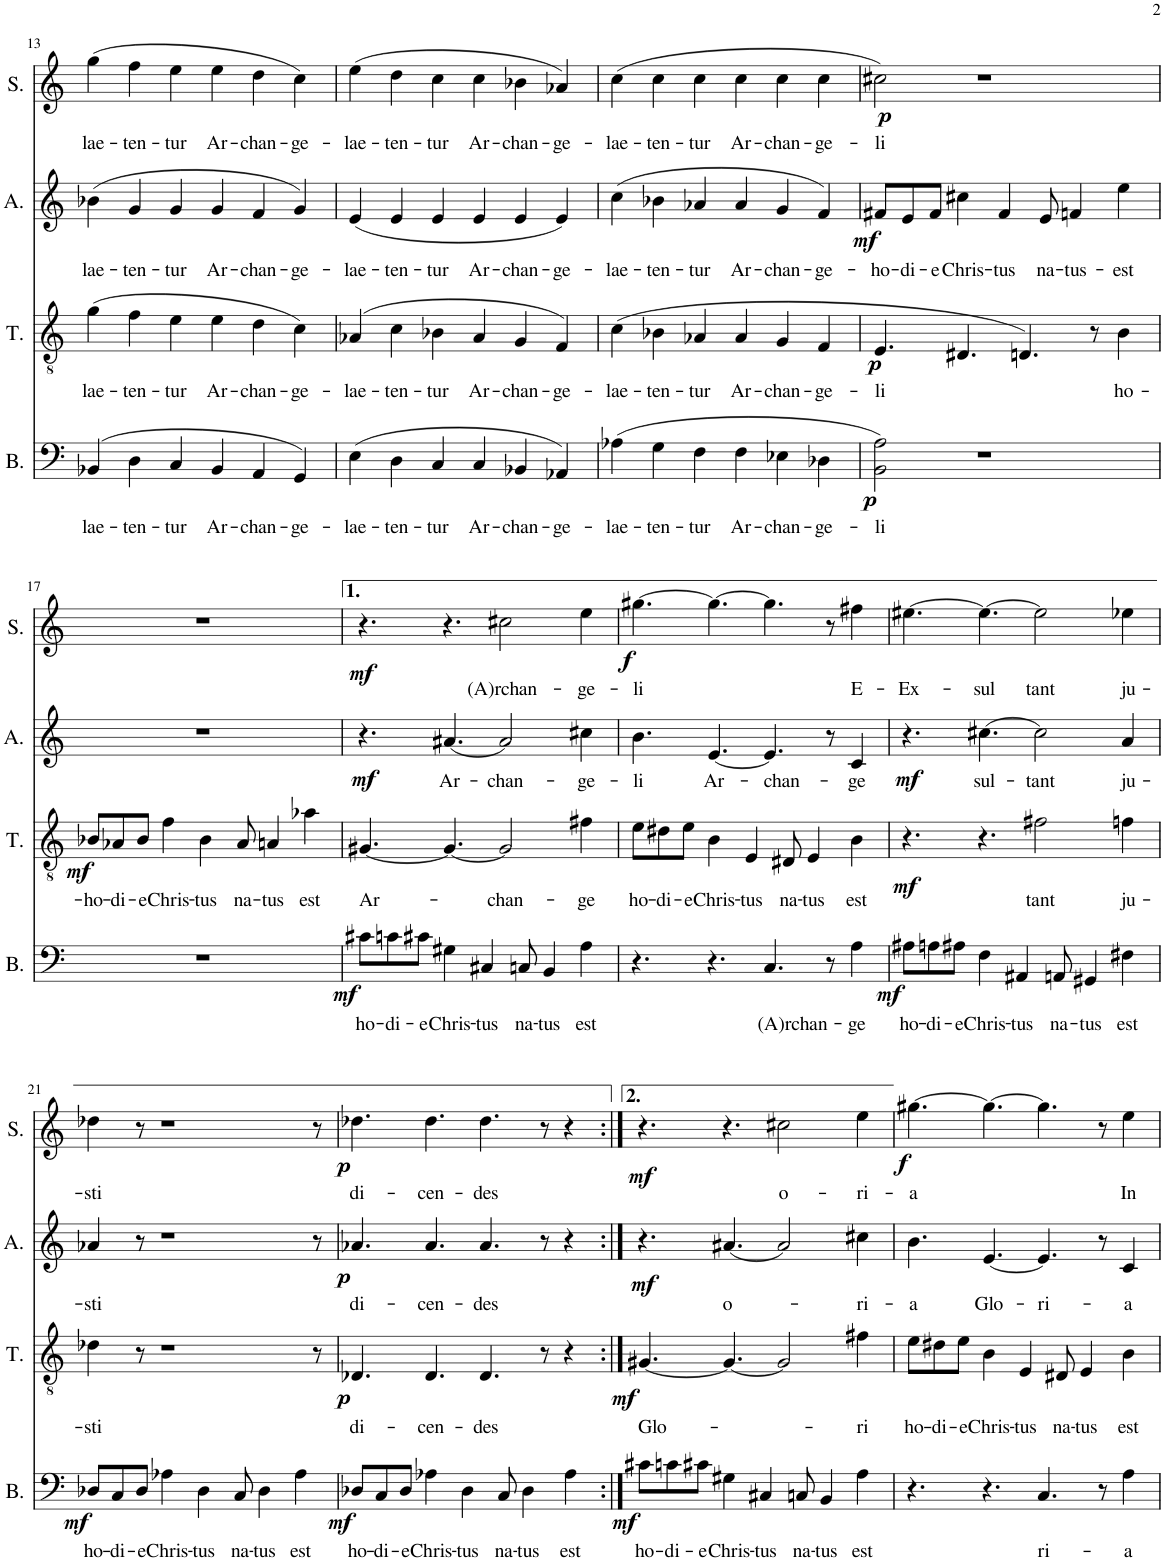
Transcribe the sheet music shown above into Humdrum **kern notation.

**kern	**text	**dynam	**kern	**text	**dynam	**kern	**text	**dynam	**kern	**text	**dynam
*part4	*part4	*part4	*part3	*part3	*part3	*part2	*part2	*part2	*part1	*part1	*part1
*staff4	*staff4	*staff4	*staff3	*staff3	*staff3	*staff2	*staff2	*staff2	*staff1	*staff1	*staff1
*I"Bass	*	*	*I"Tenor	*	*	*I"Alto	*	*	*I"Soprano	*	*
*I'B.	*	*	*I'T.	*	*	*I'A.	*	*	*I'S.	*	*
!!LO:PB:g=z
*clefF4	*	*	*clefGv2	*	*	*clefG2	*	*	*clefG2	*	*
*k[]	*	*	*k[]	*	*	*k[]	*	*	*k[]	*	*
*M6/4	*	*	*M6/4	*	*	*M6/4	*	*	*M6/4	*	*
=13	=13	=13	=13	=13	=13	=13	=13	=13	=13	=13	=13
!	!LO:LY:b	!	!	!LO:LY:b	!	!	!LO:LY:b	!	!	!LO:LY:b	!
(4BB-X/	-lae-	.	(4g\	lae-	.	(4b-X\	lae-	.	(4gg\	lae-	.
!	!LO:LY:b	!	!	!LO:LY:b	!	!	!LO:LY:b	!	!	!LO:LY:b	!
4D\	-ten-	.	4f\	-ten-	.	4g/	-ten-	.	4ff\	-ten-	.
!	!LO:LY:b	!	!	!LO:LY:b	!	!	!LO:LY:b	!	!	!LO:LY:b	!
4C/	-tur	.	4e\	-tur	.	4g/	-tur	.	4ee\	-tur	.
!	!LO:LY:b	!	!	!LO:LY:b	!	!	!LO:LY:b	!	!	!LO:LY:b	!
4BB-/	Ar-	.	4e\	Ar-	.	4g/	Ar-	.	4ee\	Ar-	.
!	!LO:LY:b	!	!	!LO:LY:b	!	!	!LO:LY:b	!	!	!LO:LY:b	!
4AA/	-chan-	.	4d\	-chan-	.	4f/	-chan-	.	4dd\	-chan-	.
!	!LO:LY:b	!	!	!LO:LY:b	!	!	!LO:LY:b	!	!	!LO:LY:b	!
4GG/)	-ge-	.	4c\)	-ge-	.	4g/)	-ge-	.	4cc\)	-ge-	.
=14	=14	=14	=14	=14	=14	=14	=14	=14	=14	=14	=14
!	!LO:LY:b	!	!	!LO:LY:b	!	!	!LO:LY:b	!	!	!LO:LY:b	!
(4E\	-lae-	.	(4A-X/	-lae-	.	(4e/	-lae-	.	(4ee\	-lae-	.
!	!LO:LY:b	!	!	!LO:LY:b	!	!	!LO:LY:b	!	!	!LO:LY:b	!
4D\	-ten-	.	4c\	-ten-	.	4e/	-ten-	.	4dd\	-ten-	.
!	!LO:LY:b	!	!	!LO:LY:b	!	!	!LO:LY:b	!	!	!LO:LY:b	!
4C/	-tur	.	4B-X\	-tur	.	4e/	-tur	.	4cc\	-tur	.
!	!LO:LY:b	!	!	!LO:LY:b	!	!	!LO:LY:b	!	!	!LO:LY:b	!
4C/	Ar-	.	4A-/	Ar-	.	4e/	Ar-	.	4cc\	Ar-	.
!	!LO:LY:b	!	!	!LO:LY:b	!	!	!LO:LY:b	!	!	!LO:LY:b	!
4BB-X/	-chan-	.	4G/	-chan-	.	4e/	-chan-	.	4b-X\	-chan-	.
!	!LO:LY:b	!	!	!LO:LY:b	!	!	!LO:LY:b	!	!	!LO:LY:b	!
4AA-X/)	-ge-	.	4F/)	-ge-	.	4e/)	-ge-	.	4a-X/)	-ge-	.
=15	=15	=15	=15	=15	=15	=15	=15	=15	=15	=15	=15
!	!LO:LY:b	!	!	!LO:LY:b	!	!	!LO:LY:b	!	!	!LO:LY:b	!
(4A-X\	lae-	.	(4c\	-lae-	.	(4cc\	-lae-	.	(4cc\	-lae-	.
!	!LO:LY:b	!	!	!LO:LY:b	!	!	!LO:LY:b	!	!	!LO:LY:b	!
4G\	-ten-	.	4B-X\	-ten-	.	4b-X\	-ten-	.	4cc\	-ten-	.
!	!LO:LY:b	!	!	!LO:LY:b	!	!	!LO:LY:b	!	!	!LO:LY:b	!
4F\	-tur	.	4A-X/	-tur	.	4a-X/	-tur	.	4cc\	-tur	.
!	!LO:LY:b	!	!	!LO:LY:b	!	!	!LO:LY:b	!	!	!LO:LY:b	!
4F\	Ar-	.	4A-/	Ar-	.	4a-/	Ar-	.	4cc\	Ar-	.
!	!LO:LY:b	!	!	!LO:LY:b	!	!	!LO:LY:b	!	!	!LO:LY:b	!
4E-X\	-chan-	.	4G/	-chan-	.	4g/	-chan-	.	4cc\	-chan-	.
!	!LO:LY:b	!	!	!LO:LY:b	!	!	!LO:LY:b	!	!	!LO:LY:b	!
4D-X\	-ge-	.	4F/	-ge-	.	4f/)	-ge-	.	4cc\	-ge-	.
=16	=16	=16	=16	=16	=16	=16	=16	=16	=16	=16	=16
!	!LO:LY:b	!LO:DY:b	!	!LO:LY:b	!LO:DY:b	!	!LO:LY:b	!LO:DY:b	!	!LO:LY:b	!LO:DY:b
2BB\ 2A\)	-li	p	4.E/	-li	p	8f#X/L	ho-	mf	2cc#X\)	-li	p
!	!	!	!	!	!	!	!LO:LY:b	!	!	!	!
.	.	.	.	.	.	8e/	-di-	.	.	.	.
!	!	!	!	!	!	!	!LO:LY:b	!	!	!	!
.	.	.	.	.	.	8f#/J	-e	.	.	.	.
!	!	!	!	!	!	!	!LO:LY:b	!	!	!	!
.	.	.	4.D#X/	.	.	4cc#X\	Chris-	.	.	.	.
1r	.	.	.	.	.	.	.	.	1r	.	.
!	!	!	!	!	!	!	!LO:LY:b	!	!	!	!
.	.	.	.	.	.	4f#/	-tus	.	.	.	.
.	.	.	4.Dn/)	.	.	.	.	.	.	.	.
!	!	!	!	!	!	!	!LO:LY:b	!	!	!	!
.	.	.	.	.	.	8e/	na-	.	.	.	.
!	!	!	!	!	!	!	!LO:LY:b	!	!	!	!
.	.	.	.	.	.	4fn/	-tus-	.	.	.	.
.	.	.	8r	.	.	.	.	.	.	.	.
!	!	!	!	!LO:LY:b	!	!	!LO:LY:b	!	!	!	!
.	.	.	4B\	ho-	.	4ee\	-est	.	.	.	.
!!LO:LB:g=z
=17	=17	=17	=17	=17	=17	=17	=17	=17	=17	=17	=17
!	!	!	!	!LO:LY:b	!LO:DY:b	!	!	!	!	!	!
1.r	.	.	8B-X/L	-ho-	mf	1.r	.	.	1.r	.	.
!	!	!	!	!LO:LY:b	!	!	!	!	!	!	!
.	.	.	8A-X/	-di-	.	.	.	.	.	.	.
!	!	!	!	!LO:LY:b	!	!	!	!	!	!	!
.	.	.	8B-/J	-e	.	.	.	.	.	.	.
!	!	!	!	!LO:LY:b	!	!	!	!	!	!	!
.	.	.	4f\	Chris-	.	.	.	.	.	.	.
!	!	!	!	!LO:LY:b	!	!	!	!	!	!	!
.	.	.	4B-\	-tus	.	.	.	.	.	.	.
!	!	!	!	!LO:LY:b	!	!	!	!	!	!	!
.	.	.	8A-/	na-	.	.	.	.	.	.	.
!	!	!	!	!LO:LY:b	!	!	!	!	!	!	!
.	.	.	4An/	-tus	.	.	.	.	.	.	.
!	!	!	!	!LO:LY:b	!	!	!	!	!	!	!
.	.	.	4a-X\	est	.	.	.	.	.	.	.
2r	.	.	2ryy	.	.	2ryy	.	.	2ryy	.	.
=18	=18	=18	=18	=18	=18	=18	=18	=18	=18	=18	=18
!	!LO:LY:b	!LO:DY:b	!	!LO:LY:b	!	!	!	!LO:DY:b	!	!	!LO:DY:b
8c#X\L	ho-	mf	[4.G#X/	Ar-	.	4.r	.	mf	4.r	.	mf
!	!LO:LY:b	!	!	!	!	!	!	!	!	!	!
8cn\	-di-	.	.	.	.	.	.	.	.	.	.
!	!LO:LY:b	!	!	!	!	!	!	!	!	!	!
8c#X\J	-e	.	.	.	.	.	.	.	.	.	.
!	!LO:LY:b	!	!	!	!	!	!LO:LY:b	!	!	!	!
4G#X\	Chris-	.	4.G#/_	.	.	[4.a#X/	Ar-	.	4.r	.	.
!	!LO:LY:b	!	!	!	!	!	!	!	!	!	!
4C#X/	-tus	.	.	.	.	.	.	.	.	.	.
!	!	!	!	!LO:LY:b	!	!	!LO:LY:b	!	!	!LO:LY:b	!
.	.	.	2G#/]	chan-	.	2a#/]	-chan-	.	2cc#X\	(A)rchan-	.
!	!LO:LY:b	!	!	!	!	!	!	!	!	!	!
8Cn/	na-	.	.	.	.	.	.	.	.	.	.
!	!LO:LY:b	!	!	!	!	!	!	!	!	!	!
4BB/	-tus	.	.	.	.	.	.	.	.	.	.
!	!LO:LY:b	!	!	!LO:LY:b	!	!	!LO:LY:b	!	!	!LO:LY:b	!
4A\	est	.	4f#X\	-ge	.	4cc#X\	-ge-	.	4ee\	-ge-	.
=19	=19	=19	=19	=19	=19	=19	=19	=19	=19	=19	=19
!	!	!	!	!LO:LY:b	!	!	!LO:LY:b	!	!	!LO:LY:b	!LO:DY:b
4.r	.	.	8e\L	ho-	.	4.b\	-li	.	[4.gg#X\	-li	f
!	!	!	!	!LO:LY:b	!	!	!	!	!	!	!
.	.	.	8d#X\	-di-	.	.	.	.	.	.	.
!	!	!	!	!LO:LY:b	!	!	!	!	!	!	!
.	.	.	8e\J	-e	.	.	.	.	.	.	.
!	!	!	!	!LO:LY:b	!	!	!LO:LY:b	!	!	!	!
4.r	.	.	4B\	Chris-	.	[4.e/	Ar-	.	4.gg#\_	.	.
!	!	!	!	!LO:LY:b	!	!	!	!	!	!	!
.	.	.	4E/	-tus	.	.	.	.	.	.	.
!	!LO:LY:b	!	!	!	!	!	!LO:LY:b	!	!	!	!
4.C/	(A)rchan-	.	.	.	.	4.e/]	-chan-	.	4.gg#\]	.	.
!	!	!	!	!LO:LY:b	!	!	!	!	!	!	!
.	.	.	8D#X/	na-	.	.	.	.	.	.	.
!	!	!	!	!LO:LY:b	!	!	!	!	!	!	!
.	.	.	4E/	-tus	.	.	.	.	.	.	.
8r	.	.	.	.	.	8r	.	.	8r	.	.
!	!LO:LY:b	!	!	!LO:LY:b	!	!	!LO:LY:b	!	!	!LO:LY:b	!
4A\	-ge	.	4B\	est	.	4c/	-ge	.	4ff#X\	E-	.
=20	=20	=20	=20	=20	=20	=20	=20	=20	=20	=20	=20
!	!LO:LY:b	!LO:DY:b	!	!	!LO:DY:b	!	!	!LO:DY:b	!	!LO:LY:b	!
8A#X\L	ho-	mf	4.r	.	mf	4.r	.	mf	[4.ee#X\	-Ex-	.
!	!LO:LY:b	!	!	!	!	!	!	!	!	!	!
8An\	-di-	.	.	.	.	.	.	.	.	.	.
!	!LO:LY:b	!	!	!	!	!	!	!	!	!	!
8A#X\J	-e	.	.	.	.	.	.	.	.	.	.
!	!LO:LY:b	!	!	!	!	!	!LO:LY:b	!	!	!LO:LY:b	!
4F\	Chris-	.	4.r	.	.	[4.cc#X\	sul-	.	4.ee#\_	sul	.
!	!LO:LY:b	!	!	!	!	!	!	!	!	!	!
4AA#X/	-tus	.	.	.	.	.	.	.	.	.	.
!	!	!	!	!LO:LY:b	!	!	!LO:LY:b	!	!	!LO:LY:b	!
.	.	.	2f#X\	tant	.	2cc#\]	-tant	.	2ee#\]	tant	.
!	!LO:LY:b	!	!	!	!	!	!	!	!	!	!
8AAn/	na-	.	.	.	.	.	.	.	.	.	.
!	!LO:LY:b	!	!	!	!	!	!	!	!	!	!
4GG#X/	-tus	.	.	.	.	.	.	.	.	.	.
!	!LO:LY:b	!	!	!LO:LY:b	!	!	!LO:LY:b	!	!	!LO:LY:b	!
4F#X\	est	.	4fn\	ju-	.	4a/	ju-	.	4ee-X\	ju-	.
!!LO:LB:g=z
=21	=21	=21	=21	=21	=21	=21	=21	=21	=21	=21	=21
!	!LO:LY:b	!LO:DY:b	!	!LO:LY:b	!	!	!LO:LY:b	!	!	!LO:LY:b	!
8D-X/L	ho-	mf	4d-X\	-sti	.	4a-X/	-sti	.	4dd-X\	-sti	.
!	!LO:LY:b	!	!	!	!	!	!	!	!	!	!
8C/	-di-	.	.	.	.	.	.	.	.	.	.
!	!LO:LY:b	!	!	!	!	!	!	!	!	!	!
8D-/J	-e	.	8r	.	.	8r	.	.	8r	.	.
!	!LO:LY:b	!	!	!	!	!	!	!	!	!	!
4A-X\	Chris-	.	1r	.	.	1r	.	.	1r	.	.
!	!LO:LY:b	!	!	!	!	!	!	!	!	!	!
4D-\	-tus	.	.	.	.	.	.	.	.	.	.
!	!LO:LY:b	!	!	!	!	!	!	!	!	!	!
8C/	na-	.	.	.	.	.	.	.	.	.	.
!	!LO:LY:b	!	!	!	!	!	!	!	!	!	!
4D-\	-tus	.	.	.	.	.	.	.	.	.	.
!	!LO:LY:b	!	!	!	!	!	!	!	!	!	!
4A-\	est	.	.	.	.	.	.	.	.	.	.
.	.	.	8r	.	.	8r	.	.	8r	.	.
=22	=22	=22	=22	=22	=22	=22	=22	=22	=22	=22	=22
!	!LO:LY:b	!LO:DY:b	!	!LO:LY:b	!LO:DY:b	!	!LO:LY:b	!LO:DY:b	!	!LO:LY:b	!LO:DY:b
8D-X/L	ho-	mf	4.D-X/	di-	p	4.a-X/	di-	p	4.dd-X\	di-	p
!	!LO:LY:b	!	!	!	!	!	!	!	!	!	!
8C/	-di-	.	.	.	.	.	.	.	.	.	.
!	!LO:LY:b	!	!	!	!	!	!	!	!	!	!
8D-/J	-e	.	.	.	.	.	.	.	.	.	.
!	!LO:LY:b	!	!	!LO:LY:b	!	!	!LO:LY:b	!	!	!LO:LY:b	!
4A-X\	Chris-	.	4.D-/	-cen-	.	4.a-/	-cen-	.	4.dd-\	-cen-	.
!	!LO:LY:b	!	!	!	!	!	!	!	!	!	!
4D-\	-tus	.	.	.	.	.	.	.	.	.	.
!	!	!	!	!LO:LY:b	!	!	!LO:LY:b	!	!	!LO:LY:b	!
.	.	.	4.D-/	-des	.	4.a-/	-des	.	4.dd-\	-des	.
!	!LO:LY:b	!	!	!	!	!	!	!	!	!	!
8C/	na-	.	.	.	.	.	.	.	.	.	.
!	!LO:LY:b	!	!	!	!	!	!	!	!	!	!
4D-\	-tus	.	.	.	.	.	.	.	.	.	.
.	.	.	8r	.	.	8r	.	.	8r	.	.
!	!LO:LY:b	!	!	!	!	!	!	!	!	!	!
4A-\	est	.	4r	.	.	4r	.	.	4r	.	.
=23:|!	=23:|!	=23:|!	=23:|!	=23:|!	=23:|!	=23:|!	=23:|!	=23:|!	=23:|!	=23:|!	=23:|!
!	!LO:LY:b	!LO:DY:b	!	!LO:LY:b	!LO:DY:b	!	!	!LO:DY:b	!	!	!LO:DY:b
8c#X\L	ho-	mf	[4.G#X/	Glo-	mf	4.r	.	mf	4.r	.	mf
!	!LO:LY:b	!	!	!	!	!	!	!	!	!	!
8cn\	-di-	.	.	.	.	.	.	.	.	.	.
!	!LO:LY:b	!	!	!	!	!	!	!	!	!	!
8c#X\J	-e	.	.	.	.	.	.	.	.	.	.
!	!LO:LY:b	!	!	!	!	!	!LO:LY:b	!	!	!	!
4G#X\	Chris-	.	4.G#/_	.	.	[4.a#X/	o-	.	4.r	.	.
!	!LO:LY:b	!	!	!	!	!	!	!	!	!	!
4C#X/	-tus	.	.	.	.	.	.	.	.	.	.
!	!	!	!	!	!	!	!	!	!	!LO:LY:b	!
.	.	.	2G#/]	.	.	2a#/]	.	.	2cc#X\	o-	.
!	!LO:LY:b	!	!	!	!	!	!	!	!	!	!
8Cn/	na-	.	.	.	.	.	.	.	.	.	.
!	!LO:LY:b	!	!	!	!	!	!	!	!	!	!
4BB/	-tus	.	.	.	.	.	.	.	.	.	.
!	!LO:LY:b	!	!	!LO:LY:b	!	!	!LO:LY:b	!	!	!LO:LY:b	!
4A\	est	.	4f#X\	-ri	.	4cc#X\	-ri-	.	4ee\	-ri-	.
=24	=24	=24	=24	=24	=24	=24	=24	=24	=24	=24	=24
!	!	!	!	!LO:LY:b	!	!	!LO:LY:b	!	!	!LO:LY:b	!LO:DY:b
4.r	.	.	8e\L	ho-	.	4.b\	-a	.	[4.gg#X\	-a	f
!	!	!	!	!LO:LY:b	!	!	!	!	!	!	!
.	.	.	8d#X\	-di-	.	.	.	.	.	.	.
!	!	!	!	!LO:LY:b	!	!	!	!	!	!	!
.	.	.	8e\J	-e	.	.	.	.	.	.	.
!	!	!	!	!LO:LY:b	!	!	!LO:LY:b	!	!	!	!
4.r	.	.	4B\	Chris-	.	[4.e/	Glo-	.	4.gg#\_	.	.
!	!	!	!	!LO:LY:b	!	!	!	!	!	!	!
.	.	.	4E/	-tus	.	.	.	.	.	.	.
!	!LO:LY:b	!	!	!	!	!	!LO:LY:b	!	!	!	!
4.C/	ri-	.	.	.	.	4.e/]	-ri-	.	4.gg#\]	.	.
!	!	!	!	!LO:LY:b	!	!	!	!	!	!	!
.	.	.	8D#X/	na-	.	.	.	.	.	.	.
!	!	!	!	!LO:LY:b	!	!	!	!	!	!	!
.	.	.	4E/	-tus	.	.	.	.	.	.	.
8r	.	.	.	.	.	8r	.	.	8r	.	.
!	!LO:LY:b	!	!	!LO:LY:b	!	!	!LO:LY:b	!	!	!LO:LY:b	!
4A\	-a	.	4B\	est	.	4c/	-a	.	4ee\	In	.
=	=	=	=	=	=	=	=	=	=	=	=
*-	*-	*-	*-	*-	*-	*-	*-	*-	*-	*-	*-
